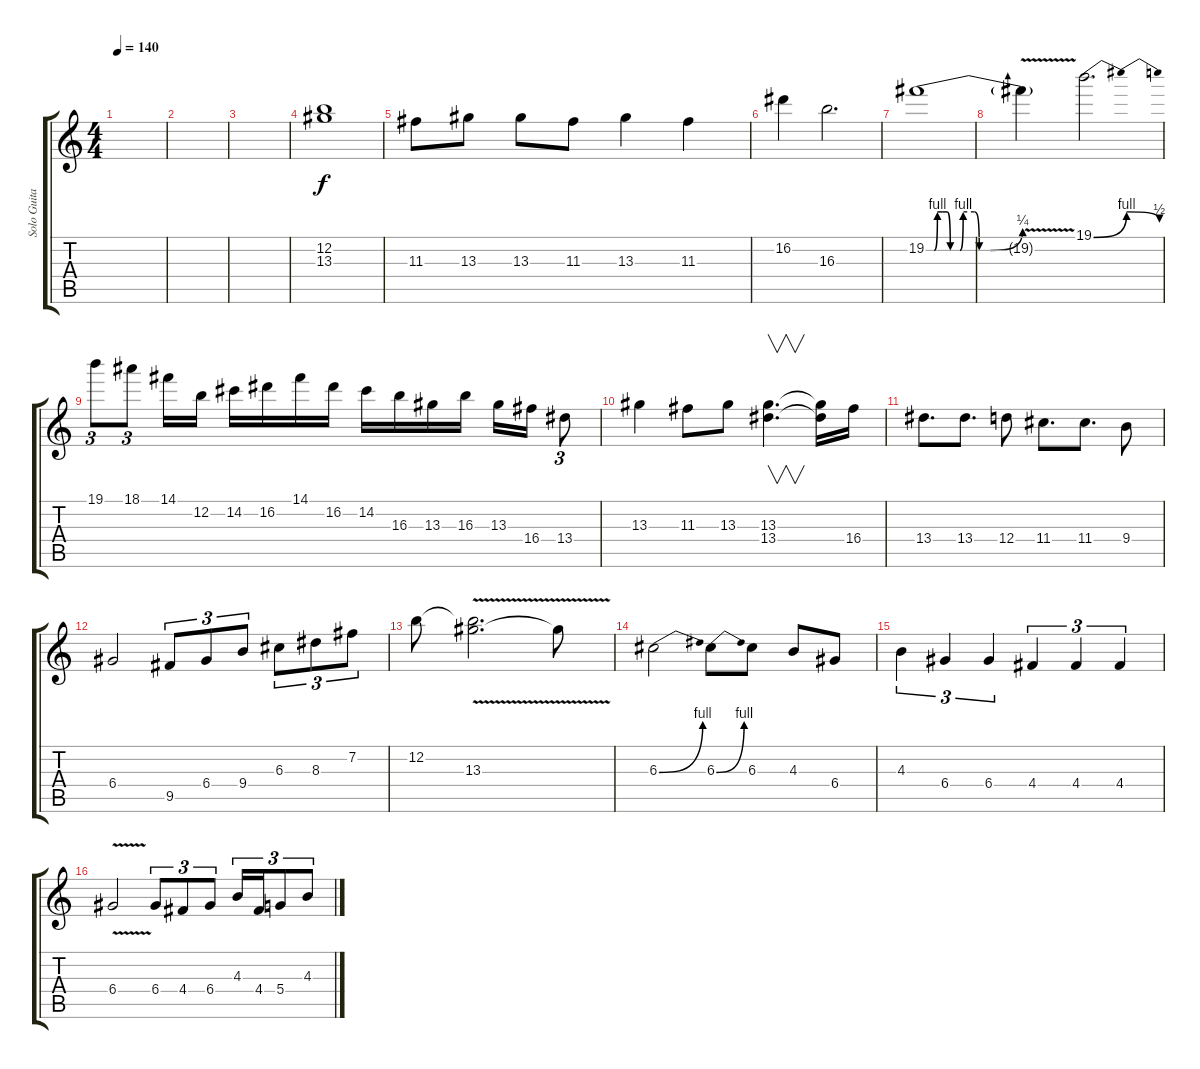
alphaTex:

\track ("Solo Guitar" "Solo Guita") {instrument distortionguitar}
\staff {score tabs}
\tuning (E4 B3 G3 D3 A2 E2) {hide}
\ts (4 4)
\tempo 140
\clef g2
\ks c
|
|
|
(12.2 13.3).1{instrument distortionguitar} |
11.3.8 13.3.8 13.3.8 11.3.8 13.3.4 11.3.4 |
16.2.4 16.3.2{d} |
19.2{be (custom 0 0 5 0 7 4 10 4 13 4 15 0 21 0 23 4 30 4 33 0 40 0 60 1)}.1 |
19.2{v t}.4 19.1{be (bendrelease 0 0 15 4 40 4 60 2)}.2{d} |
19.1.8{tu (3 2)} 18.1.8{tu (3 2)} 14.1.16 12.2.16 14.2.16 16.2.16 14.1.16 16.2.16 14.2.16 16.3.16 13.3.16 16.3.16 13.3.16 16.4.16 13.4.8{tu (3 2)} |
13.3.4 11.3.8 13.3.8 (13.3 13.4).4{v d} (13.3{t} 13.4{t}).16 16.4.16 |
13.4.8{d} 13.4.8{d} 12.4.8 11.4.8{d} 11.4.8{d} 9.4.8 |
6.4.2 9.5.8{tu (3 2)} 6.4.8{tu (3 2)} 9.4.8{tu (3 2)} 6.3.8{tu (3 2)} 8.3.8{tu (3 2)} 7.2.8{tu (3 2)} |
12.2.8 (12.2{t} 13.3{v}).2{d} 13.3{t}.8 |
6.3{be (bend 0 0 60 4)}.2 6.3{be (bend 0 0 60 4)}.8 6.3.8 4.3.8 6.4.8 |
4.3.4{tu (3 2)} 6.4.4{tu (3 2)} 6.4.4{tu (3 2)} 4.4.4{tu (3 2)} 4.4.4{tu (3 2)} 4.4.4{tu (3 2)} |
6.4{v}.2 6.4.8{tu (3 2)} 4.4.8{tu (3 2)} 6.4.8{tu (3 2)} 4.3.16{tu (3 2)} 4.4.16{tu (3 2)} 5.4.8{tu (3 2)} 4.3.8{tu (3 2)}
